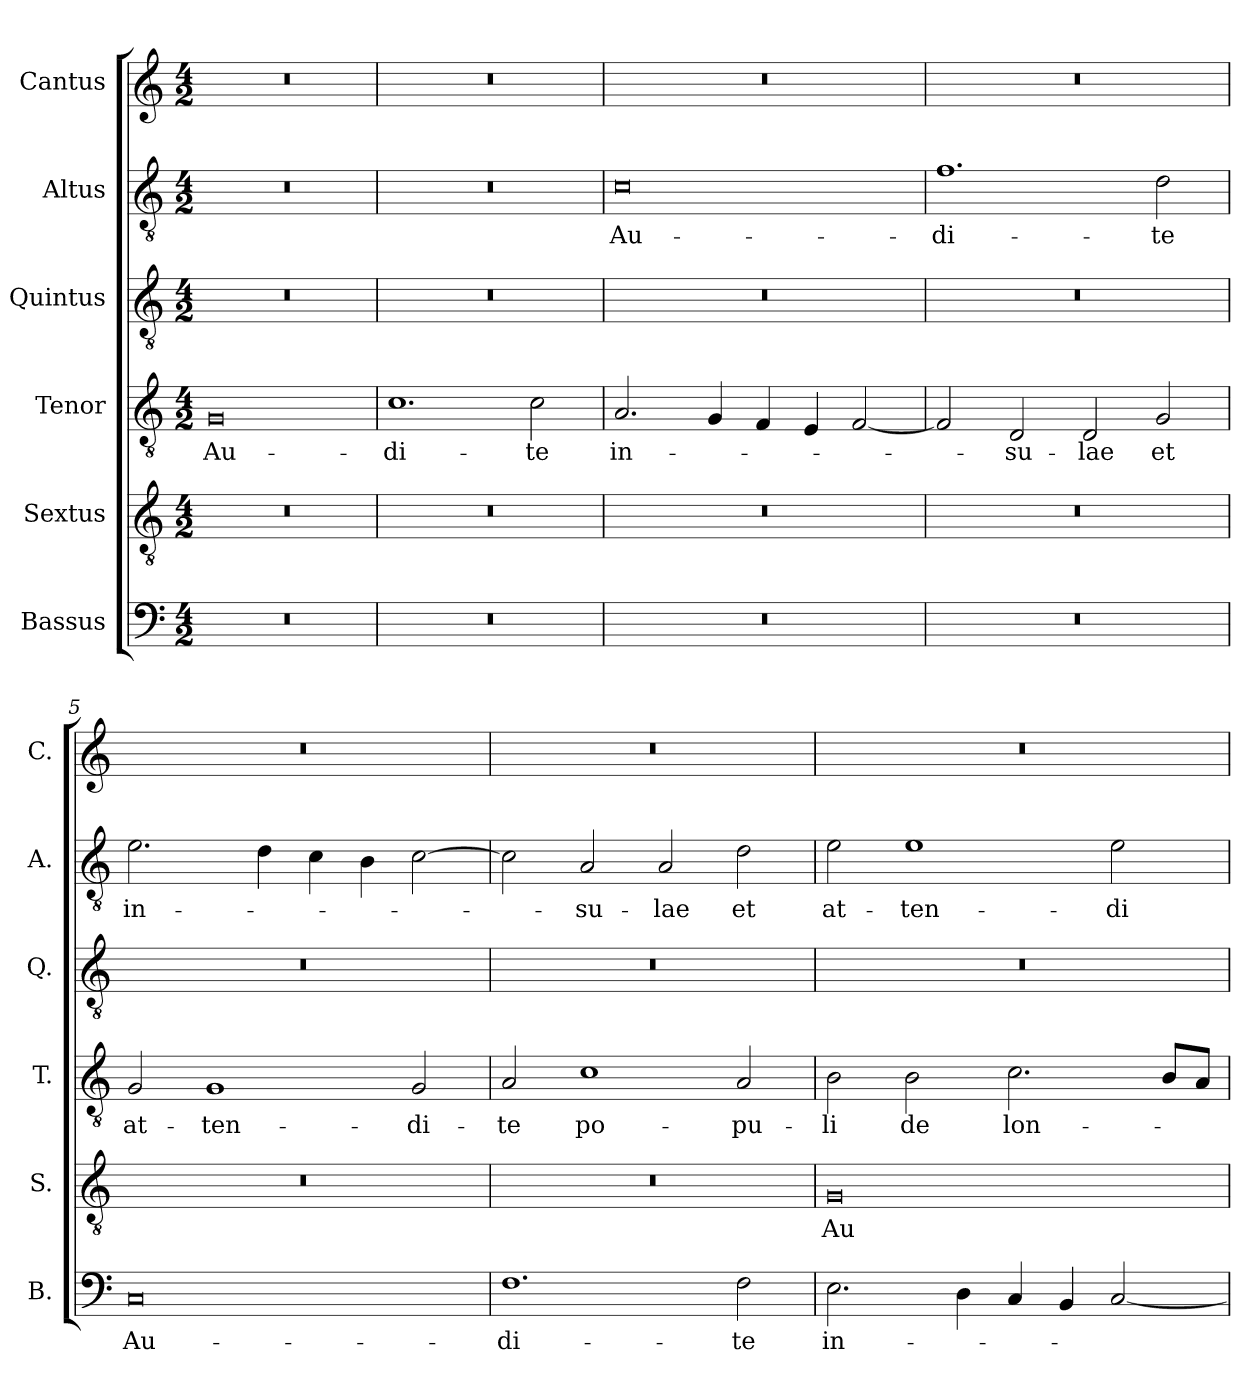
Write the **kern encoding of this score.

**kern	**text	**kern	**text	**kern	**text	**kern	**kern	**text	**kern
*part6	*part6	*part5	*part5	*part4	*part4	*part3	*part2	*part2	*part1
*staff6	*staff6	*staff5	*staff5	*staff4	*staff4	*staff3	*staff2	*staff2	*staff1
*I"Bassus	*	*I"Sextus	*	*I"Tenor	*	*I"Quintus	*I"Altus	*	*I"Cantus
*I'B.	*	*I'S.	*	*I'T.	*	*I'Q.	*I'A.	*	*I'C.
*clefF4	*	*clefGv2	*	*clefGv2	*	*clefGv2	*clefGv2	*	*clefG2
*k[]	*	*k[]	*	*k[]	*	*k[]	*k[]	*	*k[]
*M4/2	*	*M4/2	*	*M4/2	*	*M4/2	*M4/2	*	*M4/2
=1	=1	=1	=1	=1	=1	=1	=1	=1	=1
!	!	!	!	!	!LO:LY:b	!	!	!	!
0r	.	0r	.	0G	Au-	0r	0r	.	0r
=2	=2	=2	=2	=2	=2	=2	=2	=2	=2
!	!	!	!	!	!LO:LY:b	!	!	!	!
0r	.	0r	.	1.c	-di-	0r	0r	.	0r
!	!	!	!	!	!LO:LY:b	!	!	!	!
.	.	.	.	2c\	-te	.	.	.	.
=3	=3	=3	=3	=3	=3	=3	=3	=3	=3
!	!	!	!	!	!LO:LY:b	!	!	!LO:LY:b	!
0r	.	0r	.	2.A/	in-	0r	0c	Au-	0r
.	.	.	.	4G/	.	.	.	.	.
.	.	.	.	4F/	.	.	.	.	.
.	.	.	.	4E/	.	.	.	.	.
.	.	.	.	[2F/	.	.	.	.	.
=4	=4	=4	=4	=4	=4	=4	=4	=4	=4
!	!	!	!	!	!	!	!	!LO:LY:b	!
0r	.	0r	.	2F/]	.	0r	1.f	-di-	0r
!	!	!	!	!	!LO:LY:b	!	!	!	!
.	.	.	.	2D/	-su-	.	.	.	.
!	!	!	!	!	!LO:LY:b	!	!	!	!
.	.	.	.	2D/	-lae	.	.	.	.
!	!	!	!	!	!LO:LY:b	!	!	!LO:LY:b	!
.	.	.	.	2G/	et	.	2d\	-te	.
=5	=5	=5	=5	=5	=5	=5	=5	=5	=5
!	!LO:LY:b	!	!	!	!LO:LY:b	!	!	!LO:LY:b	!
0C	Au-	0r	.	2G/	at-	0r	2.e\	in-	0r
!	!	!	!	!	!LO:LY:b	!	!	!	!
.	.	.	.	1G	-ten-	.	.	.	.
.	.	.	.	.	.	.	4d\	.	.
.	.	.	.	.	.	.	4c\	.	.
.	.	.	.	.	.	.	4B\	.	.
!	!	!	!	!	!LO:LY:b	!	!	!	!
.	.	.	.	2G/	-di-	.	[2c\	.	.
=6	=6	=6	=6	=6	=6	=6	=6	=6	=6
!	!LO:LY:b	!	!	!	!LO:LY:b	!	!	!	!
1.F	-di-	0r	.	2A/	-te	0r	2c\]	.	0r
!	!	!	!	!	!LO:LY:b	!	!	!LO:LY:b	!
.	.	.	.	1c	po-	.	2A/	-su-	.
!	!	!	!	!	!	!	!	!LO:LY:b	!
.	.	.	.	.	.	.	2A/	-lae	.
!	!LO:LY:b	!	!	!	!LO:LY:b	!	!	!LO:LY:b	!
2F\	-te	.	.	2A/	-pu-	.	2d\	et	.
=7	=7	=7	=7	=7	=7	=7	=7	=7	=7
!	!LO:LY:b	!	!LO:LY:b	!	!LO:LY:b	!	!	!LO:LY:b	!
2.E\	in-	0G	Au-	2B\	-li	0r	2e\	at-	0r
!	!	!	!	!	!LO:LY:b	!	!	!LO:LY:b	!
.	.	.	.	2B\	de	.	1e	-ten-	.
4D\	.	.	.	.	.	.	.	.	.
!	!	!	!	!	!LO:LY:b	!	!	!	!
4C/	.	.	.	2.c\	lon-	.	.	.	.
4BB/	.	.	.	.	.	.	.	.	.
!	!	!	!	!	!	!	!	!LO:LY:b	!
[2C/	.	.	.	.	.	.	2e\	-di-	.
.	.	.	.	8B/L	.	.	.	.	.
.	.	.	.	8A/J	.	.	.	.	.
=	=	=	=	=	=	=	=	=	=
*-	*-	*-	*-	*-	*-	*-	*-	*-	*-
